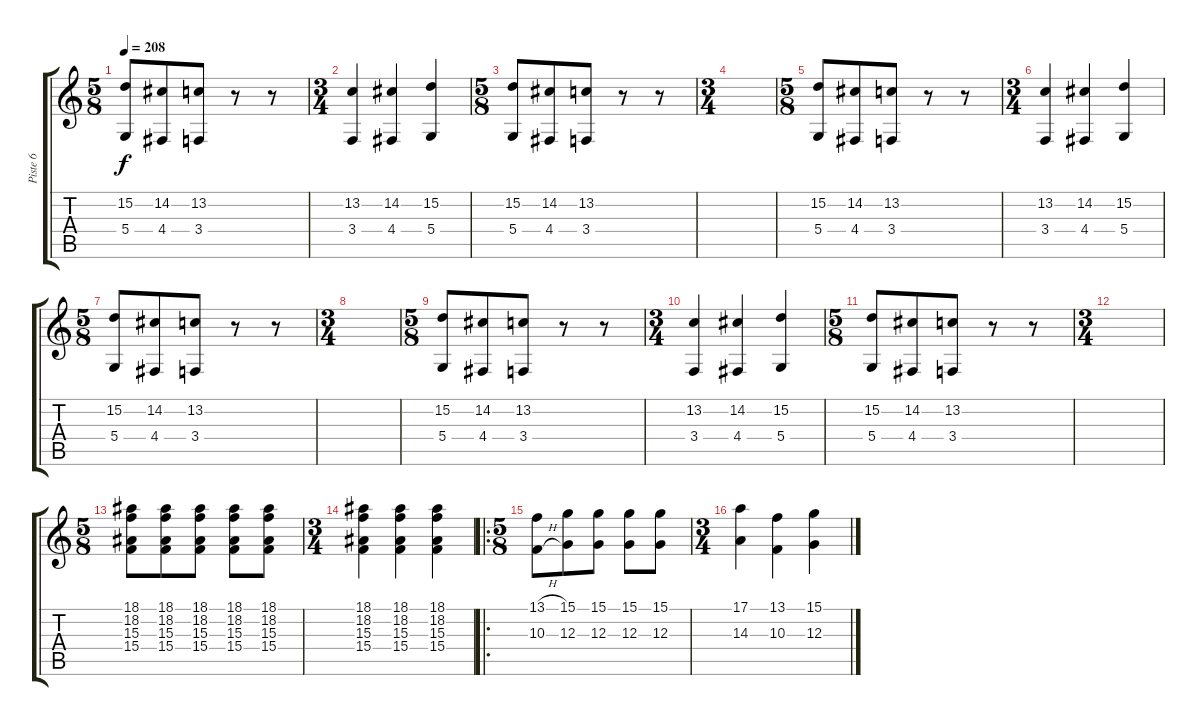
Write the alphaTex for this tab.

\track ("Piste 6" "Piste 6") {instrument trumpet}
\staff {score tabs}
\tuning (E4 B3 G3 D3 A2 E2) {hide}
\ts (5 8)
\tempo 208
\clef g2
\ks c
(15.2 5.4).8{dy f} (14.2 4.4).8 (13.2 3.4).8 r.8 r.8 |
\ts (3 4)
(13.2 3.4).4 (14.2 4.4).4 (15.2 5.4).4 |
\ts (5 8)
(15.2 5.4).8 (14.2 4.4).8 (13.2 3.4).8 r.8 r.8 |
\ts (3 4)
|
\ts (5 8)
(15.2 5.4).8 (14.2 4.4).8 (13.2 3.4).8 r.8 r.8 |
\ts (3 4)
(13.2 3.4).4 (14.2 4.4).4 (15.2 5.4).4 |
\ts (5 8)
(15.2 5.4).8 (14.2 4.4).8 (13.2 3.4).8 r.8 r.8 |
\ts (3 4)
|
\ts (5 8)
(15.2 5.4).8 (14.2 4.4).8 (13.2 3.4).8 r.8 r.8 |
\ts (3 4)
(13.2 3.4).4 (14.2 4.4).4 (15.2 5.4).4 |
\ts (5 8)
(15.2 5.4).8 (14.2 4.4).8 (13.2 3.4).8 r.8 r.8 |
\ts (3 4)
|
\ts (5 8)
(18.1 18.2 15.3 15.4).8 (18.1 18.2 15.3 15.4).8 (18.1 18.2 15.3 15.4).8 (18.1 18.2 15.3 15.4).8 (18.1 18.2 15.3 15.4).8 |
\ts (3 4)
(18.1 18.2 15.3 15.4).4 (18.1 18.2 15.3 15.4).4 (18.1 18.2 15.3 15.4).4 |
\ro
\ts (5 8)
(13.1{h} 10.3{h}).8 (15.1 12.3).8 (15.1 12.3).8 (15.1 12.3).8 (15.1 12.3).8 |
\ts (3 4)
(17.1 14.3).4 (13.1 10.3).4 (15.1 12.3).4
